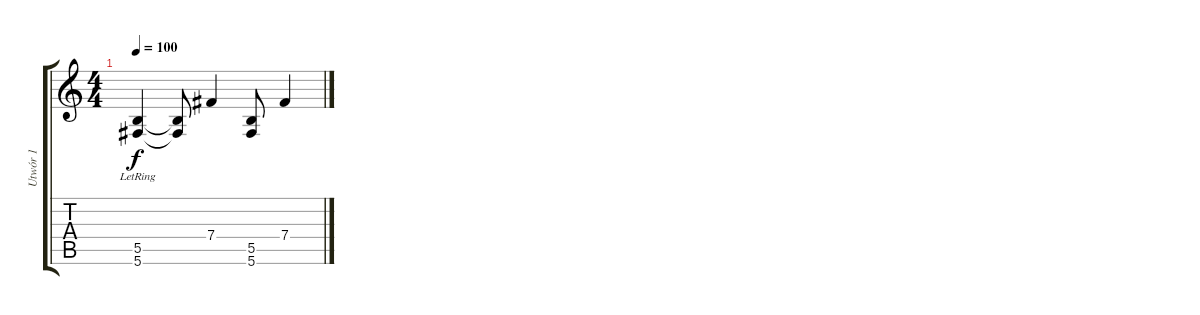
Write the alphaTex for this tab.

\track ("Utwór 1" "Utwór 1") {instrument distortionguitar}
\staff {score tabs}
\tuning (Db4 Ab3 E3 B2 Gb2 Db2) {hide}
\ts (4 4)
\tempo 100
\clef g2
\ks c
(5.5{lr} 5.6{lr}).4{dy f} (5.5{t} 5.6{t}).8 7.4.4 (5.5 5.6).8 7.4.4
